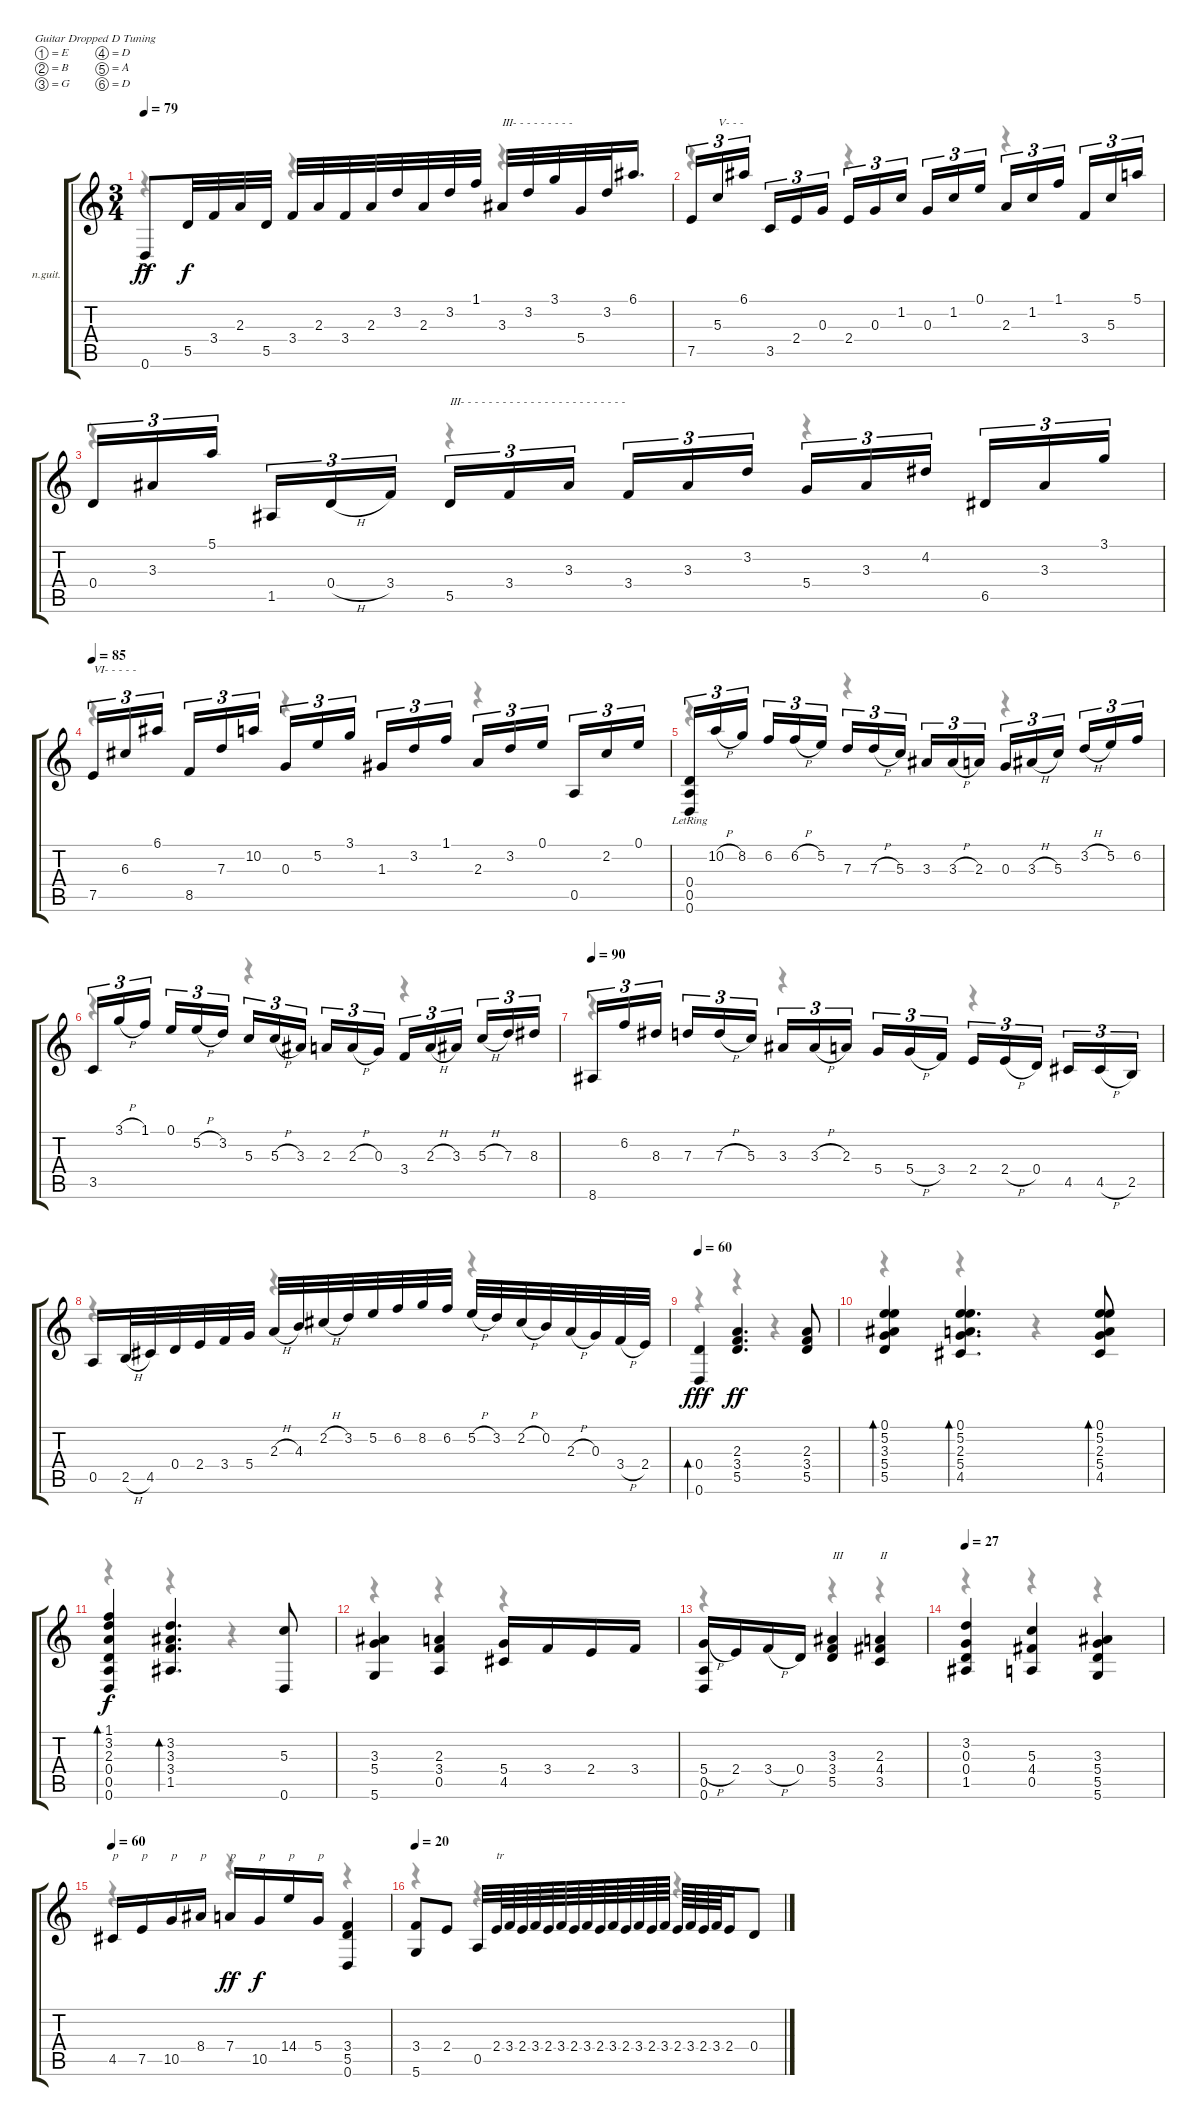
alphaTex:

\defaultSystemsLayout 4
\bracketExtendMode groupsimilarinstruments
\firstSystemTrackNameOrientation horizontal
\otherSystemsTrackNameOrientation horizontal
\chordDiagramsInScore
\track ("Classical Guitar" "n.guit.") {instrument acousticguitarnylon}
\staff {score tabs}
\tuning (E4 B3 G3 D3 A2 D2)
\voice
\ts (3 4)
\tempo 79
\clef g2
\ks c
0.6{ac}.8{dy ff beam Up} 5.5.32{dy f beam Up} 3.4.32{beam Up} 2.3.32{beam Up} 5.5.32{beam Up} 3.4.32{beam Up} 2.3.32{beam Up} 3.4.32{beam Up} 2.3.32{beam Up} 3.2.32{beam Up} 2.3.32{beam Up} 3.2.32{beam Up} 1.1.32{beam Up} 3.3{acc #}.32{txt "III- - - - - - - - -" beam Up} 3.2.32{beam Up} 3.1.32{beam Up} 5.4.32{beam Up} 3.2.32{beam Up} 6.1{acc #}.16{d beam Up} |
7.5.16{tu (3 2) beam Up} 5.3.16{tu (3 2) txt "V- - -" beam Up} 6.1{acc #}.16{tu (3 2) beam Up} 3.5.16{tu (3 2) beam Up} 2.4.16{tu (3 2) beam Up} 0.3.16{tu (3 2) beam Up} 2.4.16{tu (3 2) beam Up} 0.3.16{tu (3 2) beam Up} 1.2.16{tu (3 2) beam Up} 0.3.16{tu (3 2) beam Up} 1.2.16{tu (3 2) beam Up} 0.1.16{tu (3 2) beam Up} 2.3.16{tu (3 2) beam Up} 1.2.16{tu (3 2) beam Up} 1.1.16{tu (3 2) beam Up} 3.4.16{tu (3 2) beam Up} 5.3.16{tu (3 2) beam Up} 5.1.16{tu (3 2) beam Up} |
0.4.16{tu (3 2) beam Up} 3.3{acc #}.16{tu (3 2) beam Up} 5.1.16{tu (3 2) beam Up} 1.5{acc #}.16{tu (3 2) beam Up} 0.4{h}.16{tu (3 2) beam Up} 3.4.16{tu (3 2) beam Up} 5.5.16{tu (3 2) txt "III- - - - - - - - - - - - - - - - - - - - - - - -" beam Up} 3.4.16{tu (3 2) beam Up} 3.3{acc #}.16{tu (3 2) beam Up} 3.4.16{tu (3 2) beam Up} 3.3{acc #}.16{tu (3 2) beam Up} 3.2.16{tu (3 2) beam Up} 5.4.16{tu (3 2) beam Up} 3.3{acc #}.16{tu (3 2) beam Up} 4.2{acc #}.16{tu (3 2) beam Up} 6.5{acc #}.16{tu (3 2) beam Up} 3.3{acc #}.16{tu (3 2) beam Up} 3.1.16{tu (3 2) beam Up} |
\tempo 85
7.5.16{tu (3 2) txt "VI- - - - -" beam Up} 6.3{acc #}.16{tu (3 2) beam Up} 6.1{acc #}.16{tu (3 2) beam Up} 8.5.16{tu (3 2) beam Up} 7.3.16{tu (3 2) beam Up} 10.2.16{tu (3 2) beam Up} 0.3.16{tu (3 2) beam Up} 5.2.16{tu (3 2) beam Up} 3.1.16{tu (3 2) beam Up} 1.3{acc #}.16{tu (3 2) beam Up} 3.2.16{tu (3 2) beam Up} 1.1.16{tu (3 2) beam Up} 2.3.16{tu (3 2) beam Up} 3.2.16{tu (3 2) beam Up} 0.1.16{tu (3 2) beam Up} 0.5.16{tu (3 2) beam Up} 2.2{acc #}.16{tu (3 2) beam Up} 0.1.16{tu (3 2) beam Up} |
(0.4{lr} 0.5{lr} 0.6{lr}).16{tu (3 2) beam Up} 10.2{h}.16{tu (3 2) beam Up} 8.2.16{tu (3 2) beam Up} 6.2.16{tu (3 2) beam Up} 6.2{h}.16{tu (3 2) beam Up} 5.2.16{tu (3 2) beam Up} 7.3.16{tu (3 2) beam Up} 7.3{h}.16{tu (3 2) beam Up} 5.3.16{tu (3 2) beam Up} 3.3{acc #}.16{tu (3 2) beam Up} 3.3{h acc #}.16{tu (3 2) beam Up} 2.3.16{tu (3 2) beam Up} 0.3.16{tu (3 2) beam Up} 3.3{h acc #}.16{tu (3 2) beam Up} 5.3.16{tu (3 2) beam Up} 3.2{h}.16{tu (3 2) beam Up} 5.2.16{tu (3 2) beam Up} 6.2.16{tu (3 2) beam Up} |
3.5.16{tu (3 2) beam Up} 3.1{h}.16{tu (3 2) beam Up} 1.1.16{tu (3 2) beam Up} 0.1.16{tu (3 2) beam Up} 5.2{h}.16{tu (3 2) beam Up} 3.2.16{tu (3 2) beam Up} 5.3.16{tu (3 2) beam Up} 5.3{h}.16{tu (3 2) beam Up} 3.3{acc #}.16{tu (3 2) beam Up} 2.3.16{tu (3 2) beam Up} 2.3{h}.16{tu (3 2) beam Up} 0.3.16{tu (3 2) beam Up} 3.4.16{tu (3 2) beam Up} 2.3{h}.16{tu (3 2) beam Up} 3.3{acc #}.16{tu (3 2) beam Up} 5.3{h}.16{tu (3 2) beam Up} 7.3.16{tu (3 2) beam Up} 8.3{acc #}.16{tu (3 2) beam Up} |
\tempo 90
8.6{acc #}.16{tu (3 2) beam Up} 6.2.16{tu (3 2) beam Up} 8.3{acc #}.16{tu (3 2) beam Up} 7.3.16{tu (3 2) beam Up} 7.3{h}.16{tu (3 2) beam Up} 5.3.16{tu (3 2) beam Up} 3.3{acc #}.16{tu (3 2) beam Up} 3.3{h acc #}.16{tu (3 2) beam Up} 2.3.16{tu (3 2) beam Up} 5.4.16{tu (3 2) beam Up} 5.4{h}.16{tu (3 2) beam Up} 3.4.16{tu (3 2) beam Up} 2.4.16{tu (3 2) beam Up} 2.4{h}.16{tu (3 2) beam Up} 0.4.16{tu (3 2) beam Up} 4.5{acc #}.16{tu (3 2) beam Up} 4.5{h acc #}.16{tu (3 2) beam Up} 2.5.16{tu (3 2) beam Up} |
0.5.16{beam Up} 2.5{h}.32{beam Up} 4.5{acc #}.32{beam Up} 0.4.32{beam Up} 2.4.32{beam Up} 3.4.32{beam Up} 5.4.32{beam Up} 2.3{h}.32{beam Up} 4.3.32{beam Up} 2.2{h acc #}.32{beam Up} 3.2.32{beam Up} 5.2.32{beam Up} 6.2.32{beam Up} 8.2.32{beam Up} 6.2.32{beam Up} 5.2{h}.32{beam Up} 3.2.32{beam Up} 2.2{h acc #}.32{beam Up} 0.2.32{beam Up} 2.3{h}.32{beam Up} 0.3.32{beam Up} 3.4{h}.32{beam Up} 2.4.32{beam Up} |
\tempo 60
(0.4 0.6).4{bd 120 dy fff beam Up} (2.3 3.4 5.5).4{d dy ff beam Up} (2.3 3.4 5.5).8{beam Up} |
(0.1 5.2 3.3{acc #} 5.4 5.5).4{bd 120 beam Up} (0.1 5.2 2.3 5.4 4.5{acc #}).4{d bd 120 beam Up} (0.1 5.2 2.3 5.4 4.5{acc #}).8{bd 120 beam Up} |
(1.1 3.2 2.3 0.4 0.5 0.6).4{bd 120 dy f beam Up} (3.2 3.3{acc #} 3.4 1.5{acc #}).4{d bd 120 beam Up} (5.3 0.6).8{beam Up} |
(3.3{acc #} 5.4 5.6).4{beam Up} (2.3 3.4 0.5).4{beam Up} (5.4 4.5{acc #}).16{beam Up} 3.4.16{beam Up} 2.4.16{beam Up} 3.4.16{beam Up} |
(5.4{h} 0.5 0.6).16{beam Up} 2.4.16{beam Up} 3.4{h}.16{beam Up} 0.4.16{beam Up} (3.3{acc #} 3.4 5.5).4{txt "III" beam Up} (2.3 4.4{acc #} 3.5).4{txt "II" beam Up} |
\tempo 27
(3.2 0.3 0.4 1.5{acc #}).4{beam Up} (5.3 4.4{acc #} 0.5).4{beam Up} (3.3{acc #} 5.4 5.5 5.6).4{beam Up} |
\tempo 60
4.5{acc #}.16{txt "p" beam Up} 7.5.16{txt "p" beam Up} 10.5.16{txt "p" beam Up} 8.4{acc #}.16{txt "p" beam Up} 7.4.16{txt "p" dy ff beam Up} 10.5.16{txt "p" dy f beam Up} 14.4.16{txt "p" beam Up} 5.4.16{txt "p" beam Up} (3.4 5.5 0.6).4{beam Up} |
\tempo 20
(3.4 5.6).8{beam Up} 2.4.8{beam Up} 0.5.32{beam Up} 2.4.64{txt "tr" beam Up} 3.4.64{beam Up} 2.4.64{beam Up} 3.4.64{beam Up} 2.4.64{beam Up} 3.4.64{beam Up} 2.4.64{beam Up} 3.4.64{beam Up} 2.4.64{beam Up} 3.4.64{beam Up} 2.4.64{beam Up} 3.4.64{beam Up} 2.4.64{beam Up} 3.4.64{beam Up} 2.4.64{beam Up} 3.4.64{beam Up} 2.4.64{beam Up} 3.4.64{beam Up} 2.4.16{beam Up} 0.4.8{beam Up}
\voice
\clef g2
\ottava regular
\simile none
\ks c
r.4{dy mf beam Down} r.4{beam Down} r.4{beam Down} |
r.4{beam Down} r.4{beam Down} r.4{beam Down} |
r.4{beam Down} r.4{beam Down} r.4{beam Down} |
r.4{beam Down} r.4{beam Down} r.4{beam Down} |
r.4{beam Down} r.4{beam Down} r.4{beam Down} |
r.4{beam Down} r.4{beam Down} r.4{beam Down} |
r.4{beam Down} r.4{beam Down} r.4{beam Down} |
r.4{beam Down} r.4{beam Down} r.4{beam Down} |
r.4{beam Down} r.4{beam Down} r.4{beam Down} |
r.4{beam Down} r.4{beam Down} r.4{beam Down} |
r.4{beam Down} r.4{beam Down} r.4{beam Down} |
r.4{beam Down} r.4{beam Down} r.4{beam Down} |
r.4{beam Down} r.4{beam Down} r.4{beam Down} |
r.4{beam Down} r.4{beam Down} r.4{beam Down} |
r.4{beam Down} r.4{beam Down} r.4{beam Down} |
r.4{beam Down} r.4{beam Down} r.4{beam Down}
